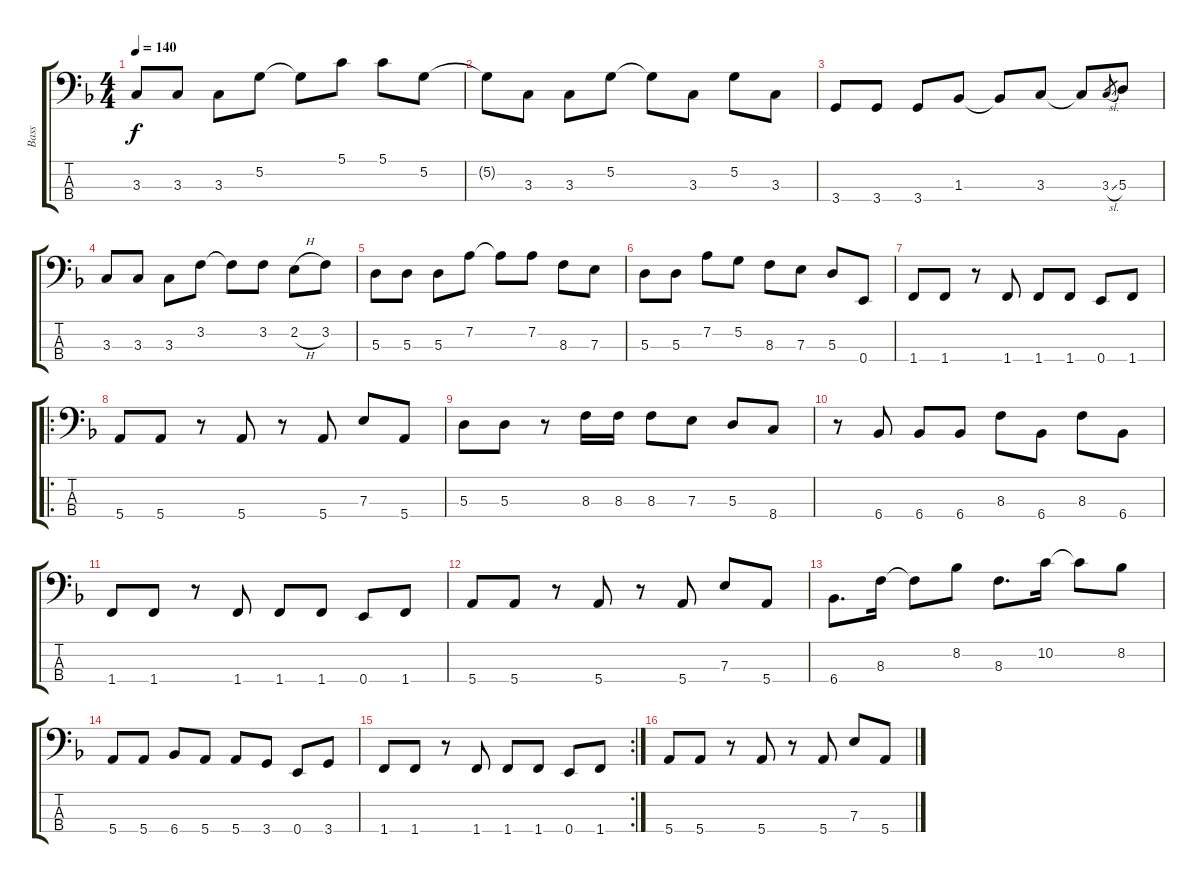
\track ("Bass" "Bass") {instrument electricbassfinger}
\staff {score tabs}
\tuning (G2 D2 A1 E1) {hide}
\ts (4 4)
\tempo 140
\clef f4
\ks f
3.3.8{dy f} 3.3.8 3.3.8 5.2.8 5.2{t}.8 5.1.8 5.1.8 5.2.8 |
5.2{t}.8 3.3.8 3.3.8 5.2.8 5.2{t}.8 3.3.8 5.2.8 3.3.8 |
3.4.8 3.4.8 3.4.8 1.3.8 1.3{t}.8 3.3.8 3.3{t}.8 3.3{sl}.8{gr} 5.3.8 |
3.3.8 3.3.8 3.3.8 3.2.8 3.2{t}.8 3.2.8 2.2{h}.8 3.2.8 |
5.3.8 5.3.8 5.3.8 7.2.8 7.2{t}.8 7.2.8 8.3.8 7.3.8 |
5.3.8 5.3.8 7.2.8 5.2.8 8.3.8 7.3.8 5.3.8 0.4.8 |
1.4.8 1.4.8 r.8 1.4.8 1.4.8 1.4.8 0.4.8 1.4.8 |
\ro
5.4.8 5.4.8 r.8 5.4.8 r.8 5.4.8 7.3.8 5.4.8 |
5.3.8 5.3.8 r.8 8.3.16 8.3.16 8.3.8 7.3.8 5.3.8 8.4.8 |
r.8 6.4.8 6.4.8 6.4.8 8.3.8 6.4.8 8.3.8 6.4.8 |
1.4.8 1.4.8 r.8 1.4.8 1.4.8 1.4.8 0.4.8 1.4.8 |
5.4.8 5.4.8 r.8 5.4.8 r.8 5.4.8 7.3.8 5.4.8 |
6.4.8{d} 8.3.16 8.3{t}.8 8.2.8 8.3.8{d} 10.2.16 10.2{t}.8 8.2.8 |
5.4.8 5.4.8 6.4.8 5.4.8 5.4.8 3.4.8 0.4.8 3.4.8 |
\rc 2
1.4.8 1.4.8 r.8 1.4.8 1.4.8 1.4.8 0.4.8 1.4.8 |
5.4.8 5.4.8 r.8 5.4.8 r.8 5.4.8 7.3.8 5.4.8
